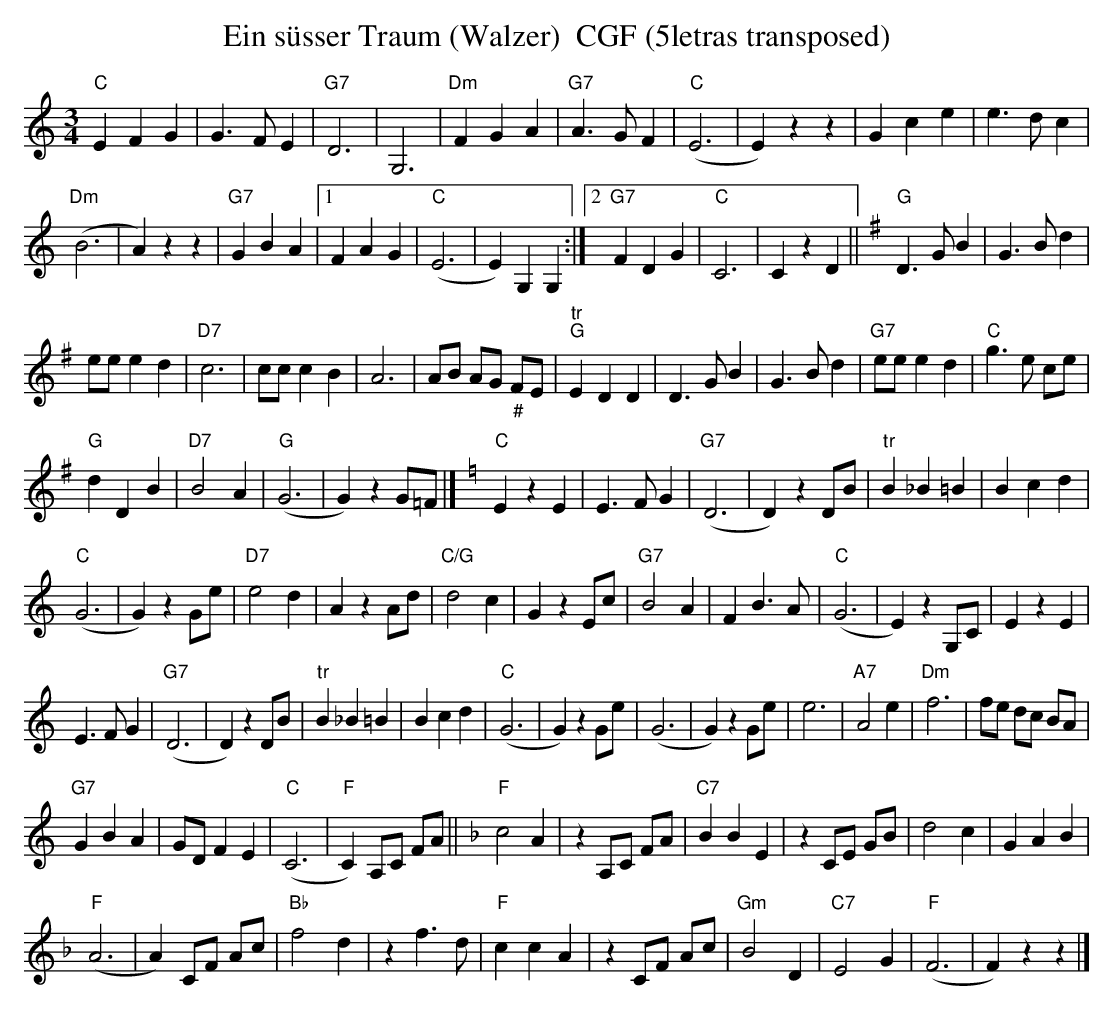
X:1
T:Ein s\"usser Traum (Walzer)  CGF (5letras transposed)
M:3/4
L:1/4
K:C transpose=3 %%MIDI gchordon
"C"EFG | G>FE | "G7"D3 | G,3 | "Dm"FGA | "G7"A>GF | ("C"E3 | E)zz | Gce | e>dc |
("Dm"B3 | A)zz | "G7"GBA |1 FAG | ("C"E3 | E)G,G, :|2 "G7"FDG | "C"C3 | CzD || [K:G] "G"D>GB | G>Bd |
e/2e/2ed | "D7"c3 | c/2c/2cB | A3 | A/2B/2 A/2G/2 "_#"F/2E/2 | "tr""G"EDD | D>GB | G>Bd | "G7"e/2e/2ed | "C"g>e c/2e/2 |
"G"dDB | "D7"B2A | ("G"G3 | G)zG/2=F/2 |] [K:C] "C"EzE | E>FG | ("G7"D3 | D)zD/2B/2 | "tr"B_B=B | Bcd |
("C"G3 | G)zG/2e/2 | "D7"e2d | AzA/2d/2 | "C/G"d2c | GzE/2c/2 | "G7"B2A | FB>A | ("C"G3 | E)zG,/2C/2 | EzE |
E>FG | ("G7"D3 | D)zD/2B/2 | "tr"B_B=B | Bcd | ("C"G3 | G)zG/2e/2 | (G3 | G)zG/2e/2 | e3 | "A7"A2e | "Dm"f3 | f/2e/2 d/2c/2 B/2A/2 |
"G7"GBA | G/2D/2FE | ("C"C3 | "F"C)A,/2C/2 F/2A/2 || [K:F] "F"c2A | zA,/2C/2 F/2A/2 | "C7"BBE | zC/2E/2 G/2B/2 | d2c | GAB |
("F"A3 | A)C/2F/2 A/2c/2 | "Bb"f2d | zf>d | "F"ccA | zC/2F/2 A/2c/2 | "Gm"B2D | "C7"E2G | ("F"F3 | F)zz |]
